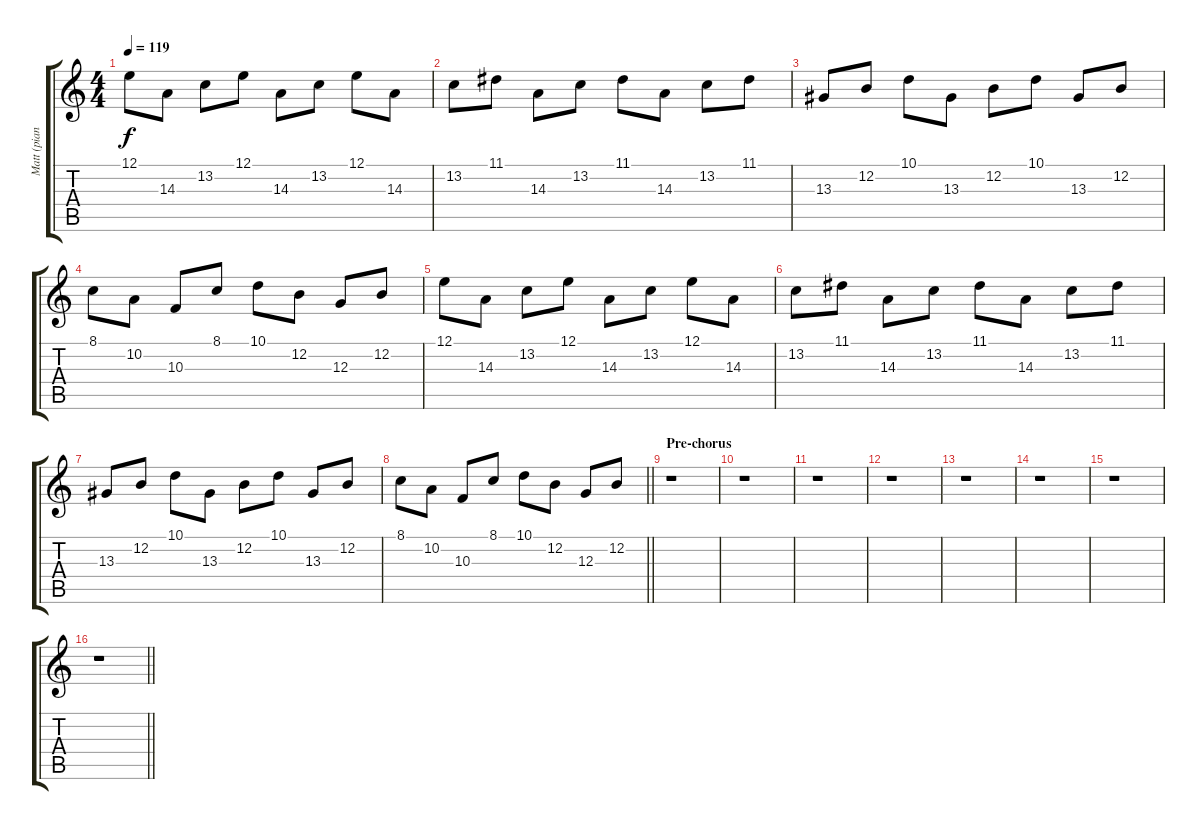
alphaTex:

\track ("Matt (piano)" "Matt (pian") {instrument acousticgrandpiano}
\staff {score tabs}
\tuning (E4 B3 G3 D3 A2 E2) {hide}
\ts (4 4)
\tempo 119
\clef g2
\ks c
12.1.8{dy f} 14.3.8 13.2.8 12.1.8 14.3.8 13.2.8 12.1.8 14.3.8 |
13.2.8 11.1.8 14.3.8 13.2.8 11.1.8 14.3.8 13.2.8 11.1.8 |
13.3.8 12.2.8 10.1.8 13.3.8 12.2.8 10.1.8 13.3.8 12.2.8 |
8.1.8 10.2.8 10.3.8 8.1.8 10.1.8 12.2.8 12.3.8 12.2.8 |
12.1.8 14.3.8 13.2.8 12.1.8 14.3.8 13.2.8 12.1.8 14.3.8 |
13.2.8 11.1.8 14.3.8 13.2.8 11.1.8 14.3.8 13.2.8 11.1.8 |
13.3.8 12.2.8 10.1.8 13.3.8 12.2.8 10.1.8 13.3.8 12.2.8 |
\barLineRight lightlight
8.1.8 10.2.8 10.3.8 8.1.8 10.1.8 12.2.8 12.3.8 12.2.8 |
\section ("" "Pre-chorus")
r.1 |
r.1 |
r.1 |
r.1 |
r.1 |
r.1 |
r.1 |
\barLineRight lightlight
r.1
